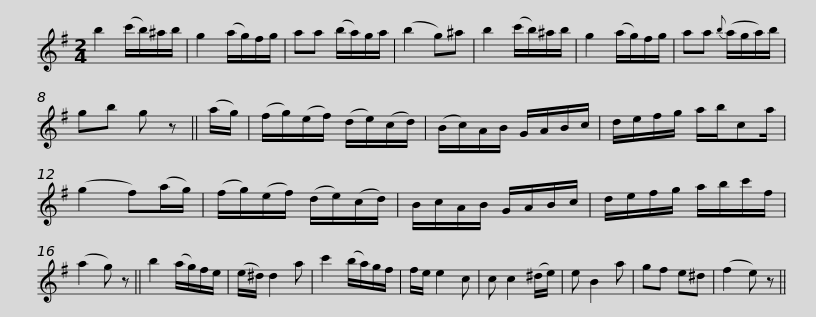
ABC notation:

X:1
L:1/8
M:2/4
I:linebreak $
K:G
V:1 treble
V:1
 b2 (c'/b/)^a/b/ | g2 (a/g/)f/g/ | aa (b/a/)g/a/ | (b2 g)^a | b2 (c'/b/)^a/b/ | %5
 g2 (a/g/)f/g/ | aa{b} (a/g/a/)b/ |$ gb g z || (a/g/) | (f/g/)(e/f/) (d/e/)(c/d/) | %10
 (B/c/)A/B/ G/A/B/c/ | d/e/f/g/ a/b/ca/ | (g2 f)(a/g/) | (f/g/)(e/f/) (d/e/)(c/d/) |$ B/c/A/B/ G/A/B/c/ | %15
 d/e/f/g/ a/b/c'/f/ | (a2 g) z || b2 (a/g/)f/e/ | (e/^d/) d2 a | c'2 (b/a/)g/f/ | %20
 f/e/ e2 c | c c2 (^d/e/) |$ e B2 a | gf e^d | (f2 e) z || %25
